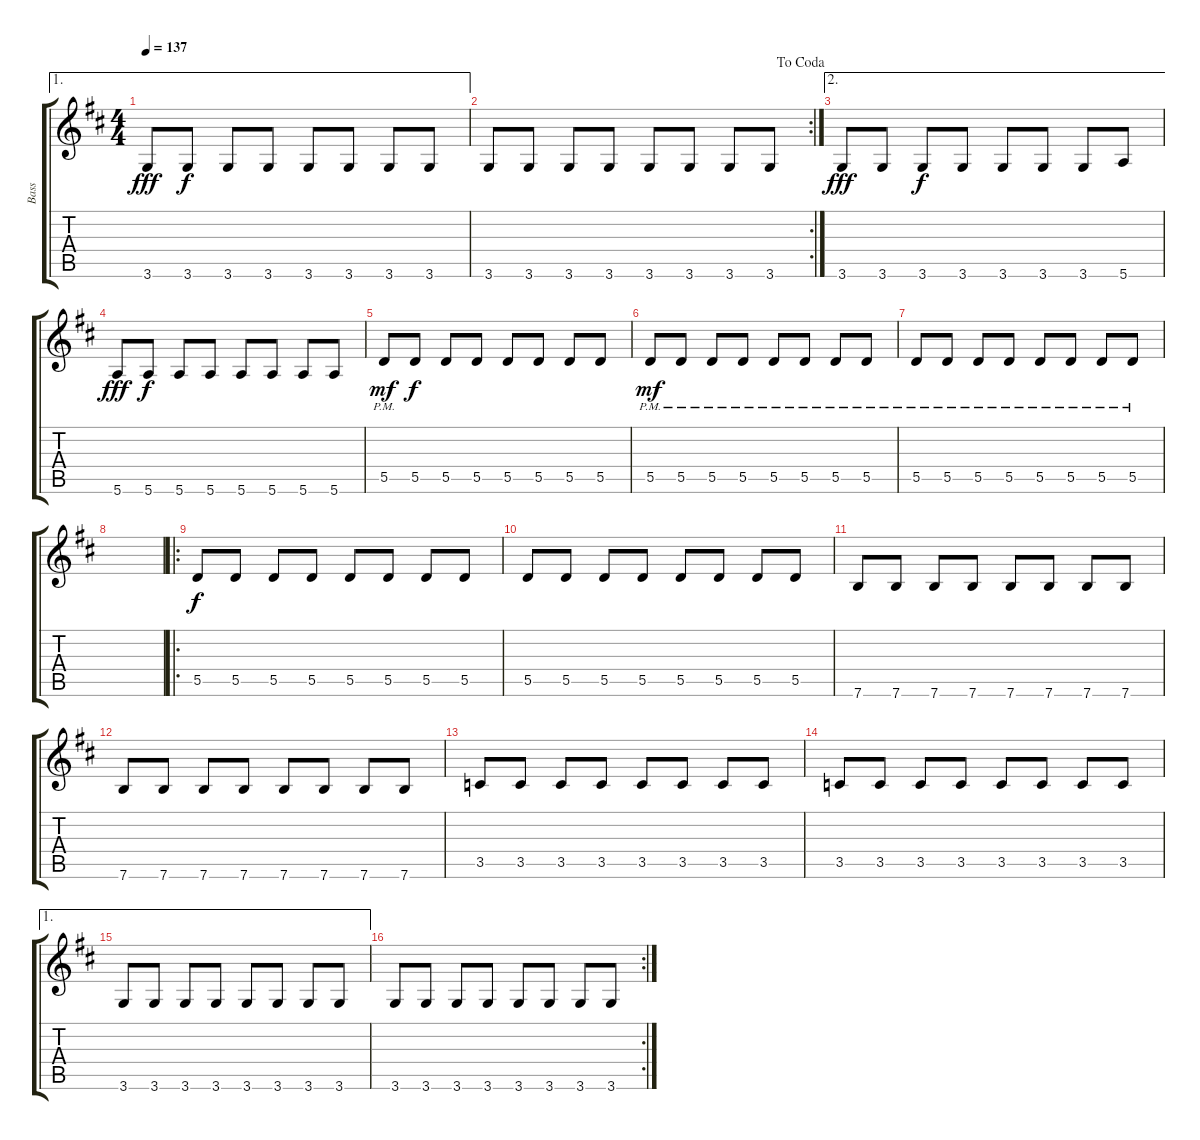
\track ("Bass" "Bass") {instrument electricbassfinger}
\staff {score tabs}
\tuning (E4 B3 G3 D3 A2 E2) {hide}
\ae 1
\ts (4 4)
\tempo 137
\clef g2
\ks d
3.6.8{dy fff} 3.6.8{dy f} 3.6.8 3.6.8 3.6.8 3.6.8 3.6.8 3.6.8 |
\rc 2
\jump dacoda
3.6.8 3.6.8 3.6.8 3.6.8 3.6.8 3.6.8 3.6.8 3.6.8 |
\ae 2
3.6.8{dy fff} 3.6.8 3.6.8{dy f} 3.6.8 3.6.8 3.6.8 3.6.8 5.6.8 |
5.6.8{dy fff} 5.6.8{dy f} 5.6.8 5.6.8 5.6.8 5.6.8 5.6.8 5.6.8 |
5.5{pm}.8{dy mf} 5.5.8{dy f} 5.5.8 5.5.8 5.5.8 5.5.8 5.5.8 5.5.8 |
5.5{pm}.8{dy mf} 5.5{pm}.8 5.5{pm}.8 5.5{pm}.8 5.5{pm}.8 5.5{pm}.8 5.5{pm}.8 5.5{pm}.8 |
5.5{pm}.8 5.5{pm}.8 5.5{pm}.8 5.5{pm}.8 5.5{pm}.8 5.5{pm}.8 5.5{pm}.8 5.5{pm}.8 |
|
\ro
5.5.8{dy f} 5.5.8 5.5.8 5.5.8 5.5.8 5.5.8 5.5.8 5.5.8 |
5.5.8 5.5.8 5.5.8 5.5.8 5.5.8 5.5.8 5.5.8 5.5.8 |
7.6.8 7.6.8 7.6.8 7.6.8 7.6.8 7.6.8 7.6.8 7.6.8 |
7.6.8 7.6.8 7.6.8 7.6.8 7.6.8 7.6.8 7.6.8 7.6.8 |
3.5.8 3.5.8 3.5.8 3.5.8 3.5.8 3.5.8 3.5.8 3.5.8 |
3.5.8 3.5.8 3.5.8 3.5.8 3.5.8 3.5.8 3.5.8 3.5.8 |
\ae 1
3.6.8 3.6.8 3.6.8 3.6.8 3.6.8 3.6.8 3.6.8 3.6.8 |
\rc 2
3.6.8 3.6.8 3.6.8 3.6.8 3.6.8 3.6.8 3.6.8 3.6.8
